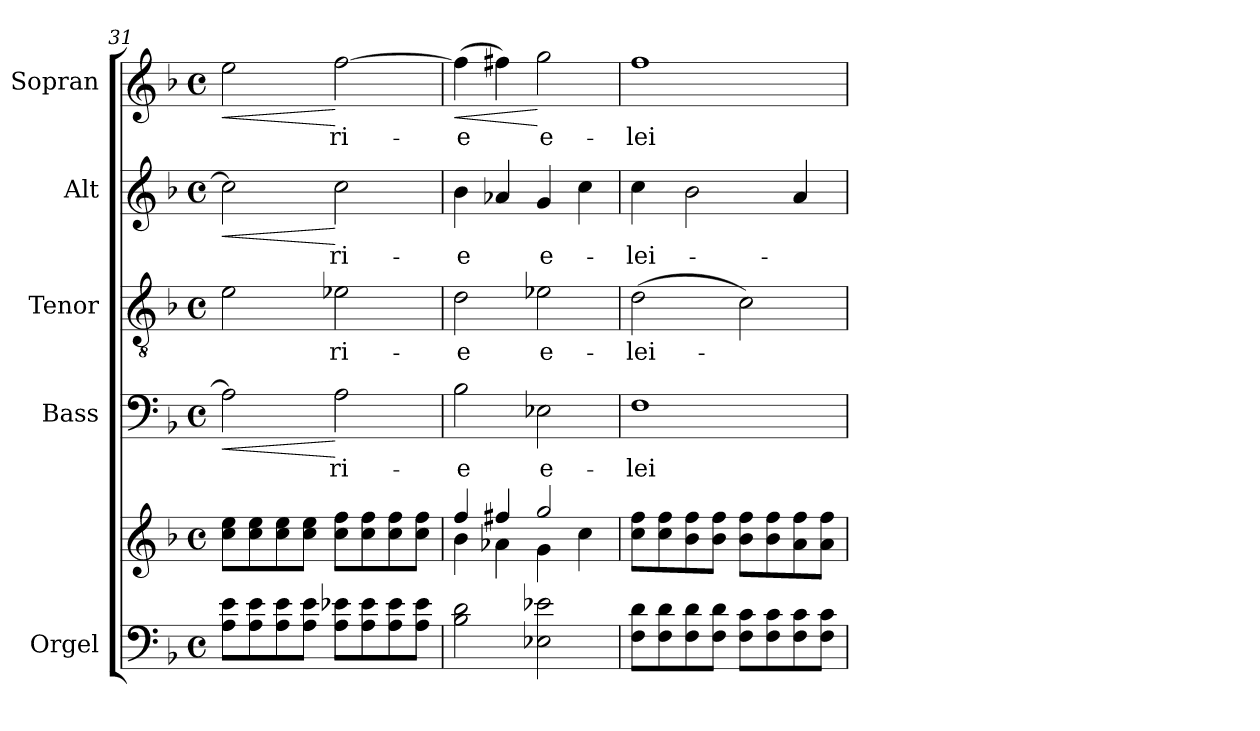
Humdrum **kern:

**kern	**kern	**kern	**text	**dynam	**kern	**text	**kern	**text	**dynam	**kern	**text	**dynam
*part5	*part5	*part4	*part4	*part4	*part3	*part3	*part2	*part2	*part2	*part1	*part1	*part1
*staff6	*staff5	*staff4	*staff4	*staff4	*staff3	*staff3	*staff2	*staff2	*staff2	*staff1	*staff1	*staff1
*I"Orgel	*	*I"Bass	*	*	*I"Tenor	*	*I"Alt	*	*	*I"Sopran	*	*
*I'Org.	*	*I'B	*	*	*I'T	*	*I'A	*	*	*I'S	*	*
*clefF4	*clefG2	*clefF4	*	*	*clefGv2	*	*clefG2	*	*	*clefG2	*	*
*k[b-]	*k[b-]	*k[b-]	*	*	*k[b-]	*	*k[b-]	*	*	*k[b-]	*	*
*F:	*F:	*F:	*	*	*F:	*	*F:	*	*	*F:	*	*
*M4/4	*M4/4	*M4/4	*	*	*M4/4	*	*M4/4	*	*	*M4/4	*	*
*met(c)	*met(c)	*met(c)	*	*	*met(c)	*	*met(c)	*	*	*met(c)	*	*
=31	=31	=31	=31	=31	=31	=31	=31	=31	=31	=31	=31	=31
!	!	!	!	!LO:HP:b	!	!	!	!	!LO:HP:b	!	!	!LO:HP:b
8A\ 8e\L	8cc\ 8ee\L	2A\]	.	<	2e\	.	2cc\]	.	<	2ee\	.	<
8A\ 8e\	8cc\ 8ee\	.	.	.	.	.	.	.	.	.	.	.
8A\ 8e\	8cc\ 8ee\	.	.	.	.	.	.	.	.	.	.	.
8A\ 8e\J	8cc\ 8ee\J	.	.	.	.	.	.	.	.	.	.	.
!	!	!	!LO:LY:b	!	!	!LO:LY:b	!	!LO:LY:b	!	!	!LO:LY:b	!
8A\ 8e-X\L	8cc\ 8ff\L	2A\	-ri-	[	2e-X\	-ri-	2cc\	-ri-	[	[2ff\	-ri-	[
8A\ 8e-\	8cc\ 8ff\	.	.	.	.	.	.	.	.	.	.	.
8A\ 8e-\	8cc\ 8ff\	.	.	.	.	.	.	.	.	.	.	.
8A\ 8e-\J	8cc\ 8ff\J	.	.	.	.	.	.	.	.	.	.	.
=32	=32	=32	=32	=32	=32	=32	=32	=32	=32	=32	=32	=32
*	*^	*	*	*	*	*	*	*	*	*	*	*
!	!	!	!	!LO:LY:b	!	!	!LO:LY:b	!	!LO:LY:b	!	!	!LO:LY:b	!LO:HP:b
2B-\ 2d\	4ff/	4b-\	2B-\	-e	.	2d\	-e	4b-\	-e	.	(>4ff\]	-e	<
.	4ff#X/	4a-X\	.	.	.	.	.	4a-X/	.	.	4ff#X\)	.	.
!	!	!	!	!LO:LY:b	!	!	!LO:LY:b	!	!LO:LY:b	!	!	!LO:LY:b	!
2E-X\ 2e-X\	2gg/	4g\	2E-X\	e-	.	2e-X\	e-	4g/	e-	.	2gg\	e-	[
.	.	4cc\	.	.	.	.	.	4cc\	.	.	.	.	.
=33	=33	=33	=33	=33	=33	=33	=33	=33	=33	=33	=33	=33	=33
!	!	!	!	!LO:LY:b	!	!	!LO:LY:b	!	!LO:LY:b	!	!	!LO:LY:b	!
*	*v	*v	*	*	*	*	*	*	*	*	*	*	*
8F\ 8d\L	8cc\ 8ff\L	1F	-lei-	.	(>2d\	-lei-	4cc\	-lei-	.	1ff	-lei-	.
8F\ 8d\	8cc\ 8ff\	.	.	.	.	.	.	.	.	.	.	.
8F\ 8d\	8b-\ 8ff\	.	.	.	.	.	2b-\	.	.	.	.	.
8F\ 8d\J	8b-\ 8ff\J	.	.	.	.	.	.	.	.	.	.	.
8F\ 8c\L	8b-\ 8ff\L	.	.	.	2c\)	.	.	.	.	.	.	.
8F\ 8c\	8b-\ 8ff\	.	.	.	.	.	.	.	.	.	.	.
8F\ 8c\	8a\ 8ff\	.	.	.	.	.	4a/	.	.	.	.	.
8F\ 8c\J	8a\ 8ff\J	.	.	.	.	.	.	.	.	.	.	.
=	=	=	=	=	=	=	=	=	=	=	=	=
*-	*-	*-	*-	*-	*-	*-	*-	*-	*-	*-	*-	*-
